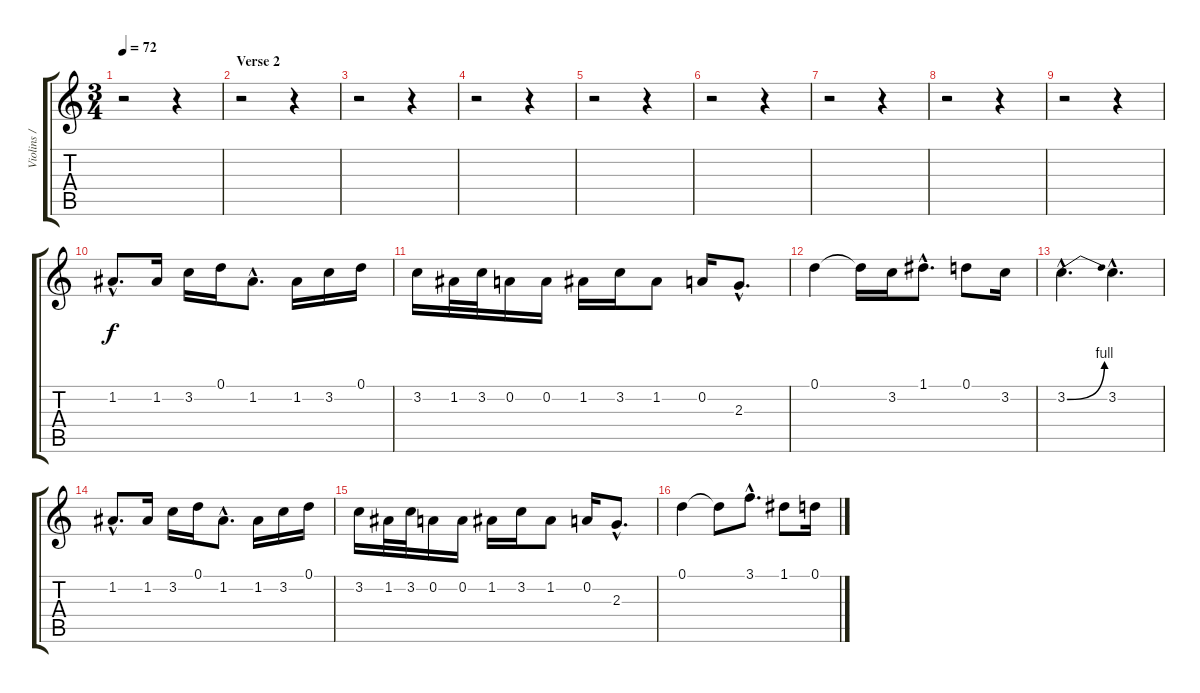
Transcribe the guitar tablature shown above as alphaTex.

\track ("Violins / Backup Guitars" "Violins / ") {instrument distortionguitar}
\staff {score tabs}
\tuning (D4 A3 F3 C3 G2 D2) {hide}
\ts (3 4)
\tempo 72
\clef g2
\ks c
r.2{dy f} r.4 |
\section ("" "Verse 2")
r.2 r.4 |
r.2 r.4 |
r.2 r.4 |
r.2 r.4 |
r.2 r.4 |
r.2 r.4 |
r.2 r.4 |
r.2 r.4 |
1.2{hac}.8{d} 1.2.16 3.2.16 0.1.16 1.2{hac}.8{d} 1.2.16 3.2.16 0.1.16 |
3.2.16 1.2.32 3.2.32 0.2.16 0.2.16 1.2.16 3.2.16 1.2.8 0.2.16 2.3{hac}.8{d} |
0.1.4 0.1{t}.16 3.2.16 1.1{hac}.8{d} 0.1.8 3.2.16 |
3.2{be (bend 0 0 60 4) hac}.4{d} 3.2{hac}.4{d} |
1.2{hac}.8{d} 1.2.16 3.2.16 0.1.16 1.2{hac}.8{d} 1.2.16 3.2.16 0.1.16 |
3.2.16 1.2.32 3.2.32 0.2.16 0.2.16 1.2.16 3.2.16 1.2.8 0.2.16 2.3{hac}.8{d} |
0.1.4 0.1{t}.8 3.1{hac}.8{d} 1.1.8 0.1.16
